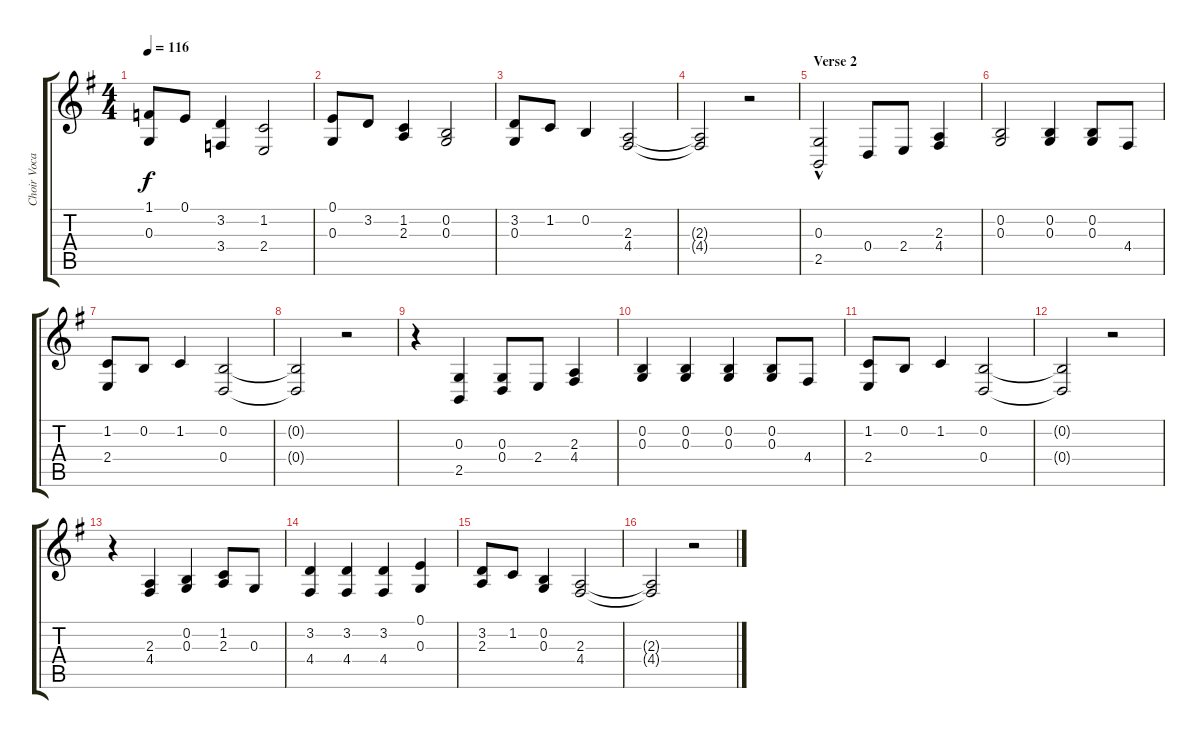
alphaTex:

\track ("Choir Vocals" "Choir Voca") {instrument choiraahs}
\staff {score tabs}
\tuning (E4 B3 G3 D3 A2 E2) {hide}
\ts (4 4)
\tempo 116
\clef g2
\ks g
(1.1 0.3).8{dy f} 0.1.8 (3.2 3.4).4 (1.2 2.4).2 |
(0.1 0.3).8 3.2.8 (1.2 2.3).4 (0.2 0.3).2 |
(3.2 0.3).8 1.2.8 0.2.4 (2.3 4.4).2 |
(2.3{t} 4.4{t}).2 r.2 |
\section ("" "Verse 2")
(0.3{hac} 2.5).2 0.4.8 2.4.8 (2.3 4.4).4 |
(0.2 0.3).2 (0.2 0.3).4 (0.2 0.3).8 4.4.8 |
(1.2 2.4).8 0.2.8 1.2.4 (0.2 0.4).2 |
(0.2{t} 0.4{t}).2 r.2 |
r.4 (0.3 2.5).4 (0.3 0.4).8 2.4.8 (2.3 4.4).4 |
(0.2 0.3).4 (0.2 0.3).4 (0.2 0.3).4 (0.2 0.3).8 4.4.8 |
(1.2 2.4).8 0.2.8 1.2.4 (0.2 0.4).2 |
(0.2{t} 0.4{t}).2 r.2 |
r.4 (2.3 4.4).4 (0.2 0.3).4 (1.2 2.3).8 0.3.8 |
(3.2 4.4).4 (3.2 4.4).4 (3.2 4.4).4 (0.1 0.3).4 |
(3.2 2.3).8 1.2.8 (0.2 0.3).4 (2.3 4.4).2 |
(2.3{t} 4.4{t}).2 r.2
